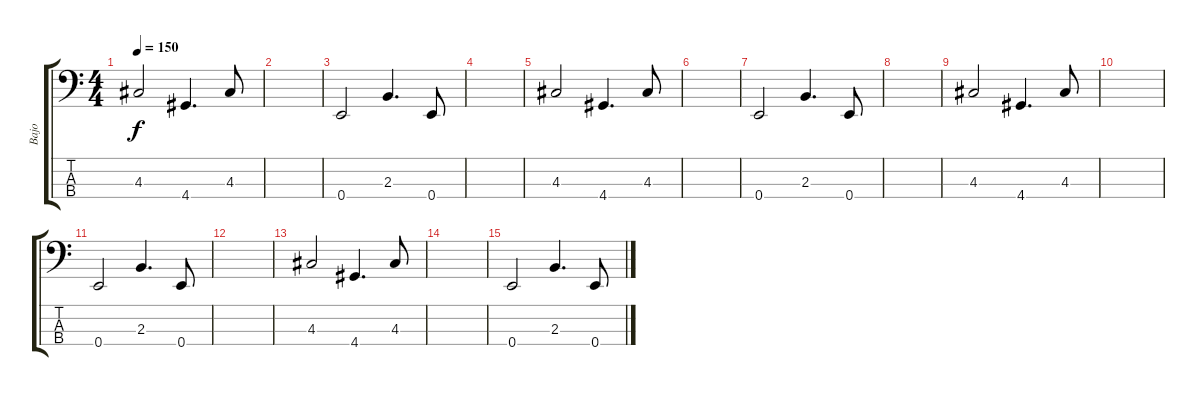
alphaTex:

\track ("Bajo" "Bajo") {instrument electricbassfinger}
\staff {score tabs}
\tuning (G2 D2 A1 E1) {hide}
\ts (4 4)
\tempo 150
\clef f4
\ks c
4.3.2{dy f} 4.4.4{d} 4.3.8 |
|
0.4.2 2.3.4{d} 0.4.8 |
|
4.3.2 4.4.4{d} 4.3.8 |
|
0.4.2 2.3.4{d} 0.4.8 |
|
4.3.2 4.4.4{d} 4.3.8 |
|
0.4.2 2.3.4{d} 0.4.8 |
|
4.3.2 4.4.4{d} 4.3.8 |
|
0.4.2 2.3.4{d} 0.4.8
